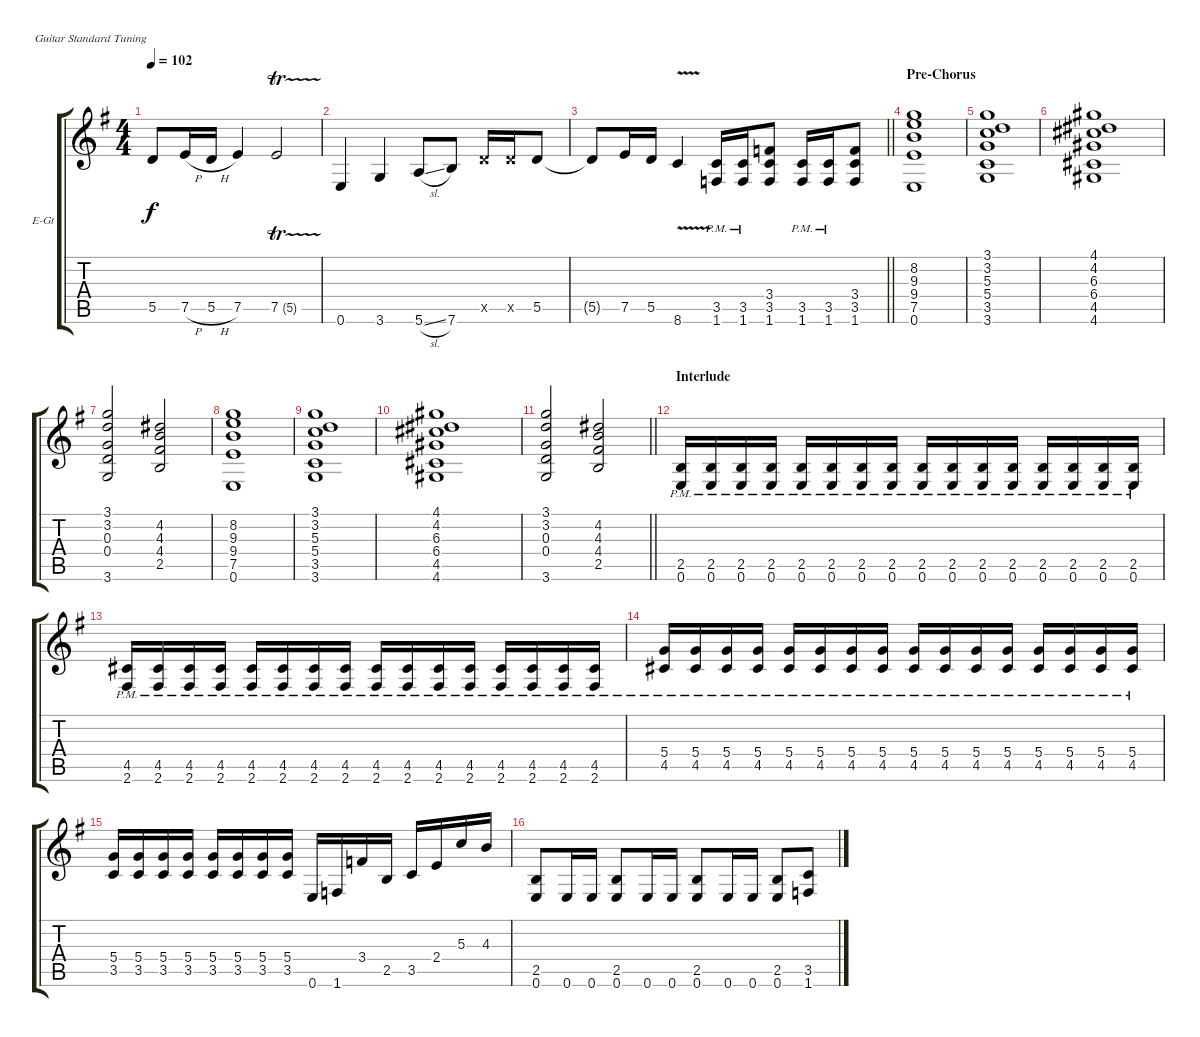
\bracketExtendMode groupsimilarinstruments
\firstSystemTrackNameOrientation horizontal
\otherSystemsTrackNameOrientation horizontal
\track ("Guitar 2" "E-Gt") {instrument distortionguitar}
\staff {score tabs}
\tuning (E4 B3 G3 D3 A2 E2)
\ts (4 4)
\tempo 102
\clef g2
\ks g
5.5{t}.8{dy f} 7.5{h}.16 5.5{h}.16 7.5.4 7.5{tr (5 16)}.2 |
0.6.4 3.6.4 5.6{sl}.8 7.6.8 5.5{x}.16 5.5{x}.16 5.5.8 |
\barLineRight lightlight
5.5{t}.8 7.5.16 5.5.16 8.6{v}.4 (3.5{pm} 1.6{pm}).16 (3.5{pm} 1.6{pm}).16 (3.4 3.5 1.6).8 (3.5{pm} 1.6{pm}).16 (3.5{pm} 1.6{pm}).16 (3.4 3.5 1.6).8 |
\section ("" "Pre-Chorus")
(8.2 9.3 9.4 7.5 0.6).1 |
(3.1 3.2 5.3 5.4 3.5 3.6).1 |
(4.1 4.2 6.3 6.4 4.5 4.6).1 |
(3.1 3.2 0.3 0.4 3.6).2 (4.2 4.3 4.4 2.5).2 |
(8.2 9.3 9.4 7.5 0.6).1 |
(3.1 3.2 5.3 5.4 3.5 3.6).1 |
(4.1 4.2 6.3 6.4 4.5 4.6).1 |
\barLineRight lightlight
(3.1 3.2 0.3 0.4 3.6).2 (4.2 4.3 4.4 2.5).2 |
\section ("" "Interlude")
(2.5{pm} 0.6{pm}).16 (2.5{pm} 0.6{pm}).16 (2.5{pm} 0.6{pm}).16 (2.5{pm} 0.6{pm}).16 (2.5{pm} 0.6{pm}).16 (2.5{pm} 0.6{pm}).16 (2.5{pm} 0.6{pm}).16 (2.5{pm} 0.6{pm}).16 (2.5{pm} 0.6{pm}).16 (2.5{pm} 0.6{pm}).16 (2.5{pm} 0.6{pm}).16 (2.5{pm} 0.6{pm}).16 (2.5{pm} 0.6{pm}).16 (2.5{pm} 0.6{pm}).16 (2.5{pm} 0.6{pm}).16 (2.5{pm} 0.6{pm}).16 |
(4.5{pm} 2.6{pm}).16 (4.5{pm} 2.6{pm}).16 (4.5{pm} 2.6{pm}).16 (4.5{pm} 2.6{pm}).16 (4.5{pm} 2.6{pm}).16 (4.5{pm} 2.6{pm}).16 (4.5{pm} 2.6{pm}).16 (4.5{pm} 2.6{pm}).16 (4.5{pm} 2.6{pm}).16 (4.5{pm} 2.6{pm}).16 (4.5{pm} 2.6{pm}).16 (4.5{pm} 2.6{pm}).16 (4.5{pm} 2.6{pm}).16 (4.5{pm} 2.6{pm}).16 (4.5{pm} 2.6{pm}).16 (4.5{pm} 2.6{pm}).16 |
(5.4{pm} 4.5{pm}).16 (5.4{pm} 4.5{pm}).16 (5.4{pm} 4.5{pm}).16 (5.4{pm} 4.5{pm}).16 (5.4{pm} 4.5{pm}).16 (5.4{pm} 4.5{pm}).16 (5.4{pm} 4.5{pm}).16 (5.4{pm} 4.5{pm}).16 (5.4{pm} 4.5{pm}).16 (5.4{pm} 4.5{pm}).16 (5.4{pm} 4.5{pm}).16 (5.4{pm} 4.5{pm}).16 (5.4{pm} 4.5{pm}).16 (5.4{pm} 4.5{pm}).16 (5.4{pm} 4.5{pm}).16 (5.4{pm} 4.5{pm}).16 |
(5.4 3.5).16 (5.4 3.5).16 (5.4 3.5).16 (5.4 3.5).16 (5.4 3.5).16 (5.4 3.5).16 (5.4 3.5).16 (5.4 3.5).16 0.6.16 1.6.16 3.4.16 2.5.16 3.5.16 2.4.16 5.3.16 4.3.16 |
(2.5 0.6).8 0.6.16 0.6.16 (2.5 0.6).8 0.6.16 0.6.16 (2.5 0.6).8 0.6.16 0.6.16 (2.5 0.6).8 (3.5 1.6).8
